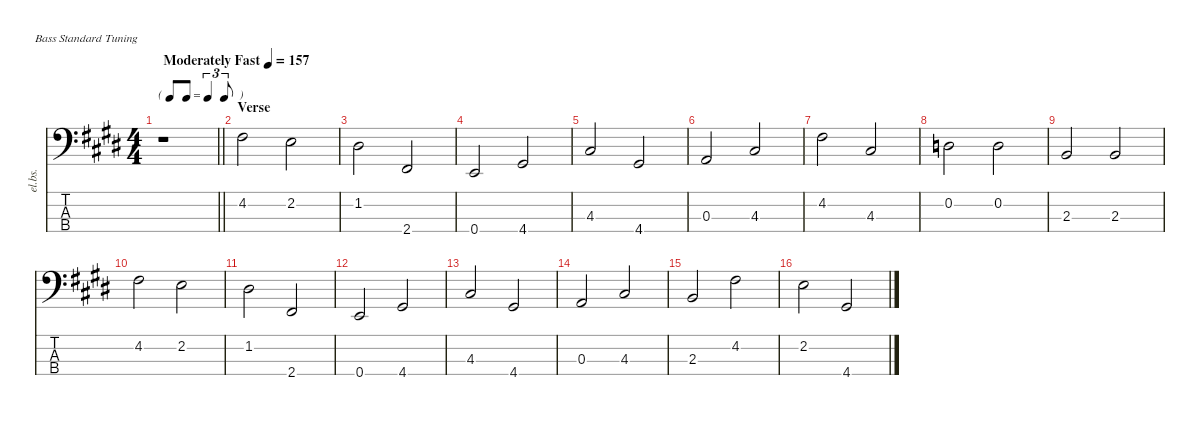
\defaultSystemsLayout 4
\hideDynamics
\bracketExtendMode nobrackets
\otherSystemsTrackNameOrientation horizontal
\track ("Bass" "el.bs.") {instrument electricbasspick}
\staff {score tabs}
\tuning (G2 D2 A1 E1)
\ts (4 4)
\beaming (8 4 4)
\tf triplet8th
\tempo (157 "Moderately Fast")
\clef f4
\barLineRight lightlight
\ks e
r.1{dy f instrument electricbasspick beam Down} |
\section ("" "Verse")
4.2{acc #}.2{beam Down} 2.2{acc forcenatural}.2{dy mf beam Down} |
1.2{acc #}.2{beam Down} 2.4{acc #}.2{beam Up} |
0.4{acc forcenatural}.2{dy f beam Up} 4.4{acc #}.2{beam Up} |
4.3{acc #}.2{beam Up} 4.4{acc #}.2{beam Up} |
0.3{acc forcenatural}.2{beam Up} 4.3{acc #}.2{beam Up} |
4.2{acc #}.2{beam Down} 4.3{acc #}.2{beam Up} |
0.2{acc forcenatural}.2{beam Down} 0.2{acc forcenatural}.2{beam Down} |
2.3{acc forcenatural}.2{beam Up} 2.3{acc forcenatural}.2{beam Up} |
4.2{acc #}.2{beam Down} 2.2{acc forcenatural}.2{dy mf beam Down} |
1.2{acc #}.2{beam Down} 2.4{acc #}.2{beam Up} |
0.4{acc forcenatural}.2{dy f beam Up} 4.4{acc #}.2{beam Up} |
4.3{acc #}.2{beam Up} 4.4{acc #}.2{beam Up} |
0.3{acc forcenatural}.2{beam Up} 4.3{acc #}.2{beam Up} |
2.3{acc forcenatural}.2{beam Up} 4.2{acc #}.2{beam Down} |
2.2{acc forcenatural}.2{beam Down} 4.4{acc #}.2{beam Up}
